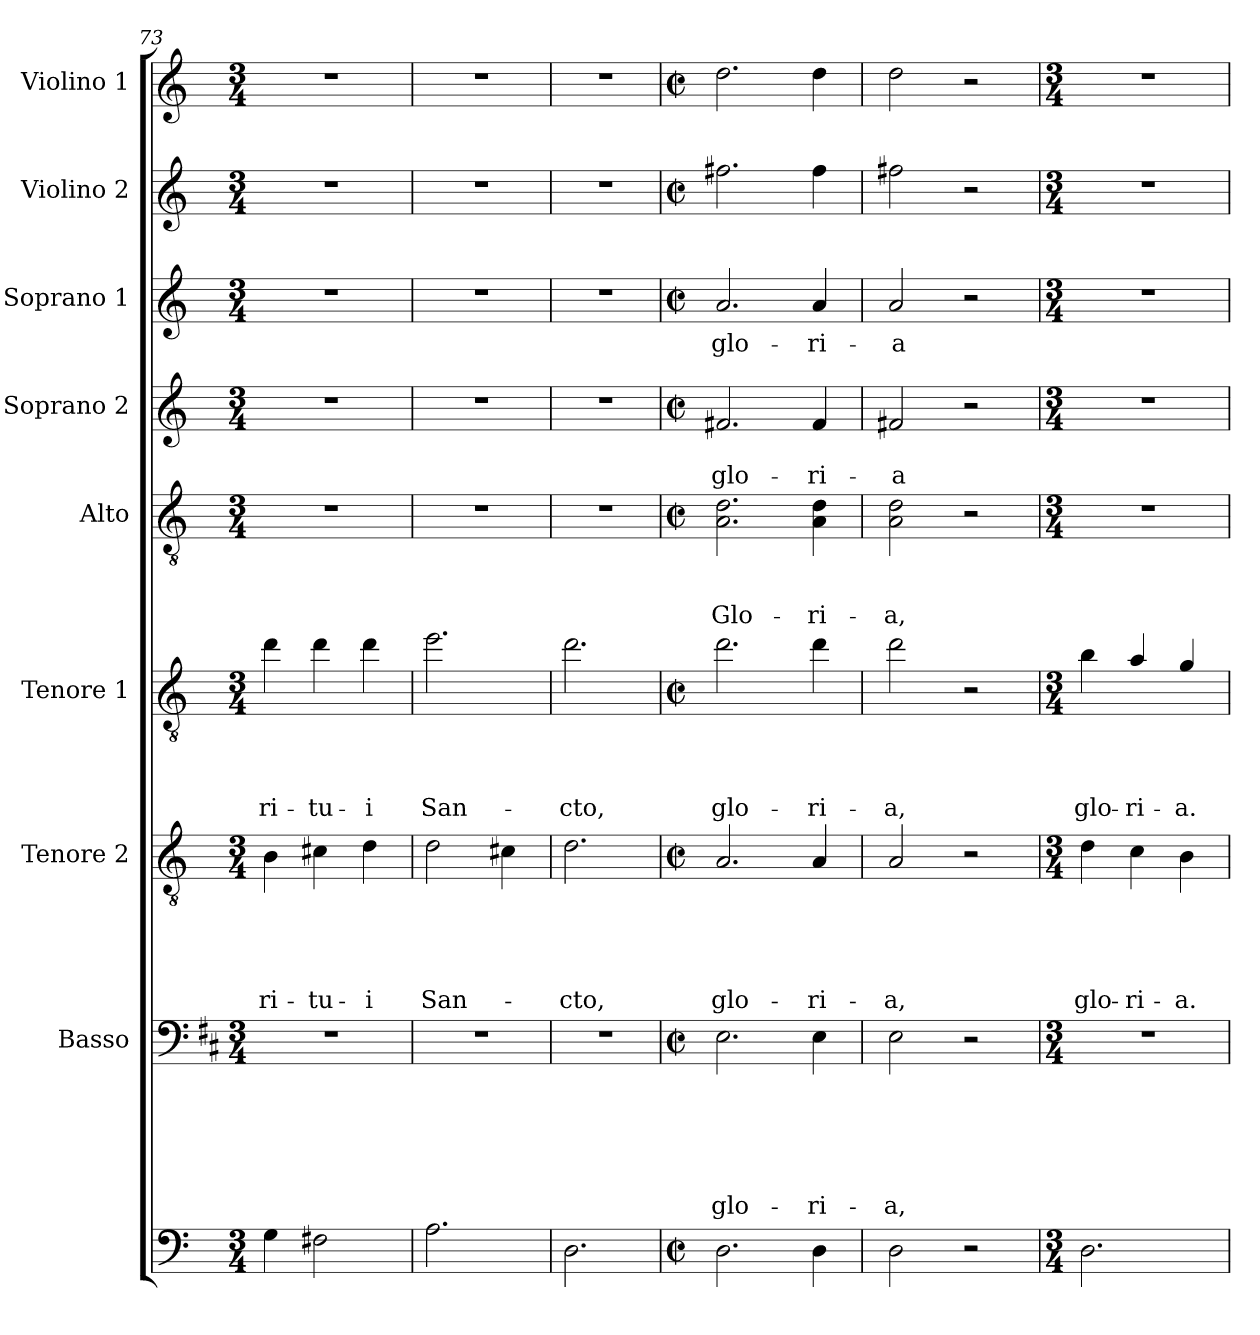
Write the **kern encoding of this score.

**kern	**kern	**text	**text	**text	**text	**text	**text	**kern	**text	**text	**text	**text	**text	**kern	**text	**text	**text	**text	**kern	**text	**text	**text	**kern	**text	**text	**kern	**text	**kern	**kern
*part9	*part8	*part8	*part8	*part8	*part8	*part8	*part8	*part7	*part7	*part7	*part7	*part7	*part7	*part6	*part6	*part6	*part6	*part6	*part5	*part5	*part5	*part5	*part4	*part4	*part4	*part3	*part3	*part2	*part1
*staff9	*staff8	*staff8	*staff8	*staff8	*staff8	*staff8	*staff8	*staff7	*staff7	*staff7	*staff7	*staff7	*staff7	*staff6	*staff6	*staff6	*staff6	*staff6	*staff5	*staff5	*staff5	*staff5	*staff4	*staff4	*staff4	*staff3	*staff3	*staff2	*staff1
*	*I"Basso	*	*	*	*	*	*	*I"Tenore 2	*	*	*	*	*	*I"Tenore 1	*	*	*	*	*I"Alto	*	*	*	*I"Soprano 2	*	*	*I"Soprano 1	*	*I"Violino 2	*I"Violino 1
*clefF4	*clefF4	*	*	*	*	*	*	*clefGv2	*	*	*	*	*	*clefGv2	*	*	*	*	*clefGv2	*	*	*	*clefG2	*	*	*clefG2	*	*clefG2	*clefG2
*	*ITrd1c2	*	*	*	*	*	*	*	*	*	*	*	*	*ITrd8c14	*	*	*	*	*	*	*	*	*	*	*	*	*	*	*
*k[]	*k[]	*	*	*	*	*	*	*k[]	*	*	*	*	*	*k[]	*	*	*	*	*k[]	*	*	*	*k[]	*	*	*k[]	*	*k[]	*k[]
*C:	*C:	*	*	*	*	*	*	*C:	*	*	*	*	*	*C:	*	*	*	*	*C:	*	*	*	*C:	*	*	*C:	*	*C:	*C:
*M3/4	*M3/4	*	*	*	*	*	*	*M3/4	*	*	*	*	*	*M3/4	*	*	*	*	*M3/4	*	*	*	*M3/4	*	*	*M3/4	*	*M3/4	*M3/4
=73	=73	=73	=73	=73	=73	=73	=73	=73	=73	=73	=73	=73	=73	=73	=73	=73	=73	=73	=73	=73	=73	=73	=73	=73	=73	=73	=73	=73	=73
!	!	!	!	!	!	!	!	!	!	!	!	!	!LO:LY:b	!	!	!	!	!LO:LY:b	!	!	!	!	!	!	!	!	!	!	!
4G\	2.r	.	.	.	.	.	.	4B\	.	.	.	.	-ri-	4d\	.	.	.	-ri-	2.r	.	.	.	2.r	.	.	2.r	.	2.r	2.r
!	!	!	!	!	!	!	!	!	!	!	!	!	!LO:LY:b	!	!	!	!	!LO:LY:b	!	!	!	!	!	!	!	!	!	!	!
2F#X\	.	.	.	.	.	.	.	4c#X\	.	.	.	.	-tu-	4d\	.	.	.	-tu-	.	.	.	.	.	.	.	.	.	.	.
!	!	!	!	!	!	!	!	!	!	!	!	!	!LO:LY:b	!	!	!	!	!LO:LY:b	!	!	!	!	!	!	!	!	!	!	!
.	.	.	.	.	.	.	.	4d\	.	.	.	.	-i	4d\	.	.	.	-i	.	.	.	.	.	.	.	.	.	.	.
=74	=74	=74	=74	=74	=74	=74	=74	=74	=74	=74	=74	=74	=74	=74	=74	=74	=74	=74	=74	=74	=74	=74	=74	=74	=74	=74	=74	=74	=74
!	!	!	!	!	!	!	!	!	!	!	!	!	!LO:LY:b	!	!	!	!	!LO:LY:b	!	!	!	!	!	!	!	!	!	!	!
2.A\	2.r	.	.	.	.	.	.	2d\	.	.	.	.	San-	2.e\	.	.	.	San-	2.r	.	.	.	2.r	.	.	2.r	.	2.r	2.r
.	.	.	.	.	.	.	.	4c#X\	.	.	.	.	.	.	.	.	.	.	.	.	.	.	.	.	.	.	.	.	.
=75	=75	=75	=75	=75	=75	=75	=75	=75	=75	=75	=75	=75	=75	=75	=75	=75	=75	=75	=75	=75	=75	=75	=75	=75	=75	=75	=75	=75	=75
!	!	!	!	!	!	!	!	!	!	!	!	!	!LO:LY:b	!	!	!	!	!LO:LY:b	!	!	!	!	!	!	!	!	!	!	!
2.D\	2.r	.	.	.	.	.	.	2.d\	.	.	.	.	-cto,	2.d\	.	.	.	-cto,	2.r	.	.	.	2.r	.	.	2.r	.	2.r	2.r
=76!	=76!	=76!	=76!	=76!	=76!	=76!	=76!	=76!	=76!	=76!	=76!	=76!	=76!	=76!	=76!	=76!	=76!	=76!	=76!	=76!	=76!	=76!	=76!	=76!	=76!	=76!	=76!	=76!	=76!
*M2/2	*M2/2	*	*	*	*	*	*	*M2/2	*	*	*	*	*	*M2/2	*	*	*	*	*M2/2	*	*	*	*M2/2	*	*	*M2/2	*	*M2/2	*M2/2
*met(c|)	*met(c|)	*	*	*	*	*	*	*met(c|)	*	*	*	*	*	*met(c|)	*	*	*	*	*met(c|)	*	*	*	*met(c|)	*	*	*met(c|)	*	*met(c|)	*met(c|)
!	!	!	!	!	!	!	!LO:LY:b	!	!	!	!	!	!LO:LY:b	!	!	!	!	!LO:LY:b	!	!	!	!LO:LY:b	!	!	!LO:LY:b	!	!LO:LY:b	!	!
2.D\	2.D\	.	.	.	.	.	glo-	2.A/	.	.	.	.	glo-	2.d\	.	.	.	glo-	2.A\ 2.d\	.	.	Glo-	2.f#X/	.	glo-	2.a/	glo-	2.ff#X\	2.dd\
!	!	!	!	!	!	!	!LO:LY:b	!	!	!	!	!	!LO:LY:b	!	!	!	!	!LO:LY:b	!	!	!	!LO:LY:b	!	!	!LO:LY:b	!	!LO:LY:b	!	!
4D\	4D\	.	.	.	.	.	-ri-	4A/	.	.	.	.	-ri-	4d\	.	.	.	-ri-	4A\ 4d\	.	.	-ri-	4f#/	.	-ri-	4a/	-ri-	4ff#\	4dd\
=77	=77	=77	=77	=77	=77	=77	=77	=77	=77	=77	=77	=77	=77	=77	=77	=77	=77	=77	=77	=77	=77	=77	=77	=77	=77	=77	=77	=77	=77
!	!	!	!	!	!	!	!LO:LY:b	!	!	!	!	!	!LO:LY:b	!	!	!	!	!LO:LY:b	!	!	!	!LO:LY:b	!	!	!LO:LY:b	!	!LO:LY:b	!	!
2D\	2D\	.	.	.	.	.	-a,	2A/	.	.	.	.	-a,	2d\	.	.	.	-a,	2A\ 2d\	.	.	-a,	2f#X/	.	-a	2a/	-a	2ff#X\	2dd\
2r	2r	.	.	.	.	.	.	2r	.	.	.	.	.	2r	.	.	.	.	2r	.	.	.	2r	.	.	2r	.	2r	2r
=78	=78	=78	=78	=78	=78	=78	=78	=78	=78	=78	=78	=78	=78	=78	=78	=78	=78	=78	=78	=78	=78	=78	=78	=78	=78	=78	=78	=78	=78
*M3/4	*M3/4	*	*	*	*	*	*	*M3/4	*	*	*	*	*	*M3/4	*	*	*	*	*M3/4	*	*	*	*M3/4	*	*	*M3/4	*	*M3/4	*M3/4
!	!	!	!	!	!	!	!	!	!	!	!	!	!LO:LY:b	!	!	!	!	!LO:LY:b	!	!	!	!	!	!	!	!	!	!	!
2.D\	2.r	.	.	.	.	.	.	4d\	.	.	.	.	glo-	4B\	.	.	.	glo-	2.r	.	.	.	2.r	.	.	2.r	.	2.r	2.r
!	!	!	!	!	!	!	!	!	!	!	!	!	!LO:LY:b	!	!	!	!	!LO:LY:b	!	!	!	!	!	!	!	!	!	!	!
.	.	.	.	.	.	.	.	4c\	.	.	.	.	-ri-	4A/	.	.	.	-ri-	.	.	.	.	.	.	.	.	.	.	.
!	!	!	!	!	!	!	!	!	!	!	!	!	!LO:LY:b	!	!	!	!	!LO:LY:b	!	!	!	!	!	!	!	!	!	!	!
.	.	.	.	.	.	.	.	4B\	.	.	.	.	-a.	4G/	.	.	.	-a.	.	.	.	.	.	.	.	.	.	.	.
=	=	=	=	=	=	=	=	=	=	=	=	=	=	=	=	=	=	=	=	=	=	=	=	=	=	=	=	=	=
*-	*-	*-	*-	*-	*-	*-	*-	*-	*-	*-	*-	*-	*-	*-	*-	*-	*-	*-	*-	*-	*-	*-	*-	*-	*-	*-	*-	*-	*-
